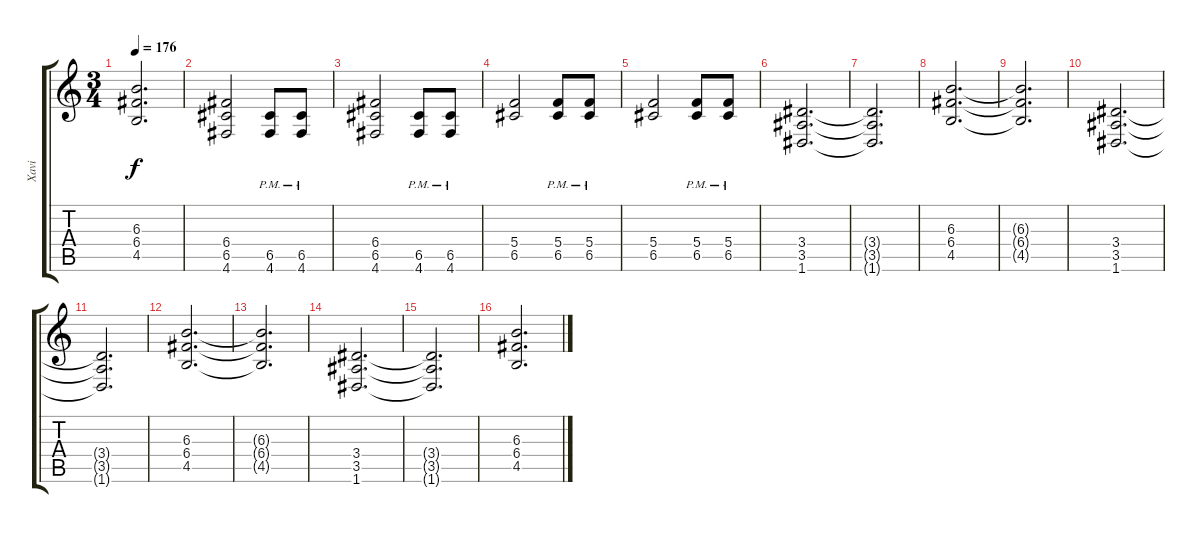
\track ("Xavi" "Xavi") {instrument distortionguitar}
\staff {score tabs}
\tuning (D4 A3 F3 C3 G2 D2) {hide}
\ts (3 4)
\tempo 176
\clef g2
\ks c
(6.3{t} 6.4{t} 4.5{t}).2{d dy f} |
(6.4 6.5 4.6).2 (6.5{pm} 4.6{pm}).8 (6.5{pm} 4.6{pm}).8 |
(6.4 6.5 4.6).2 (6.5{pm} 4.6{pm}).8 (6.5{pm} 4.6{pm}).8 |
(5.4 6.5).2 (5.4{pm} 6.5{pm}).8 (5.4{pm} 6.5{pm}).8 |
(5.4 6.5).2 (5.4{pm} 6.5{pm}).8 (5.4{pm} 6.5{pm}).8 |
(3.4 3.5 1.6).2{d} |
(3.4{t} 3.5{t} 1.6{t}).2{d} |
(6.3 6.4 4.5).2{d} |
(6.3{t} 6.4{t} 4.5{t}).2{d} |
(3.4 3.5 1.6).2{d} |
(3.4{t} 3.5{t} 1.6{t}).2{d} |
(6.3 6.4 4.5).2{d} |
(6.3{t} 6.4{t} 4.5{t}).2{d} |
(3.4 3.5 1.6).2{d} |
(3.4{t} 3.5{t} 1.6{t}).2{d} |
(6.3 6.4 4.5).2{d}
